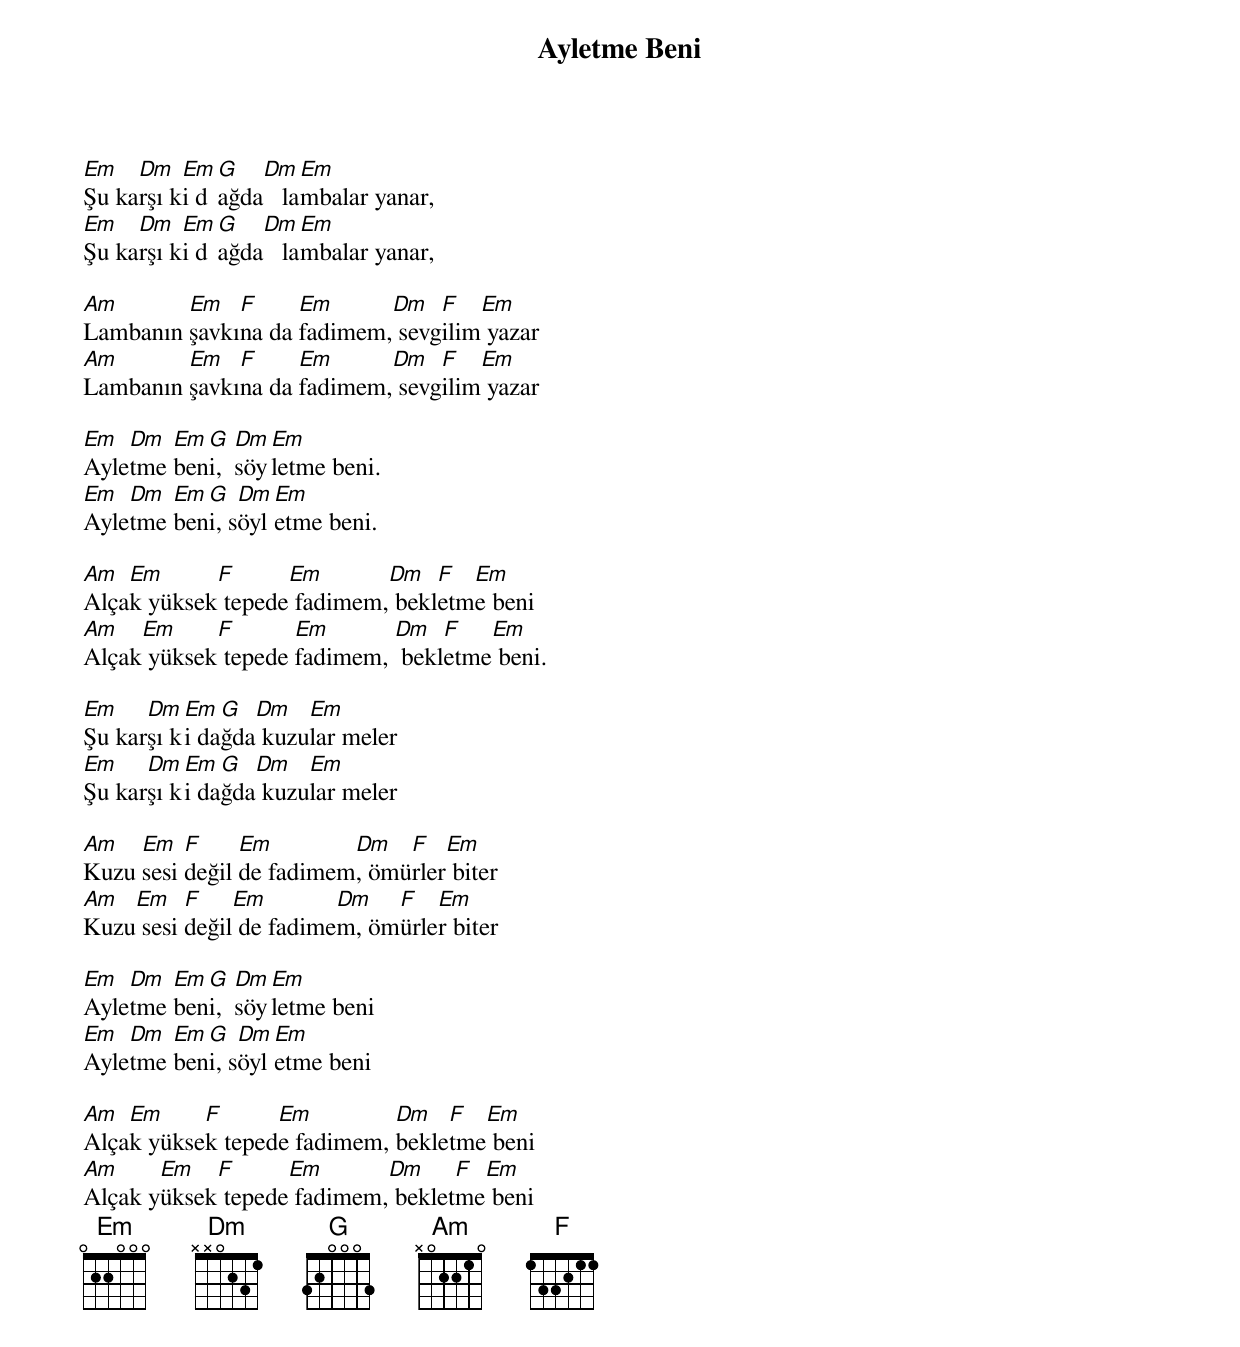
{title: Ayletme Beni}
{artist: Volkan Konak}

Em   Dm   Em G   Dm   Em
Şu karşı ki dağda   lambalar yanar,
Em   Dm   Em G   Dm   Em
Şu karşı ki dağda   lambalar yanar,

Am       Em   F     Em      Dm   F   Em
Lambanın şavkına da fadimem, sevgilim yazar
Am       Em   F     Em      Dm   F   Em
Lambanın şavkına da fadimem, sevgilim yazar

Em  Dm  Em G   Dm Em
Ayletme beni,  söyletme beni.
Em  Dm  Em G   Dm Em
Ayletme beni, söyletme beni.

Am  Em      F      Em       Dm   F  Em
Alçak yüksek tepede fadimem, bekletme beni
Am   Em     F       Em       Dm   F   Em
Alçak yüksek tepede fadimem,  bekletme beni.

Em    Dm  Em  G  Dm   Em
Şu karşı ki dağda kuzular meler
Em    Dm  Em  G  Dm   Em
Şu karşı ki dağda kuzular meler

Am   Em   F     Em        Dm   F   Em
Kuzu sesi değil de fadimem, ömürler biter
Am  Em    F    Em        Dm   F   Em
Kuzu sesi değil de fadimem, ömürler biter

Em  Dm  Em G   Dm Em
Ayletme beni,  söyletme beni
Em  Dm  Em G   Dm Em
Ayletme beni, söyletme beni

Am  Em     F      Em         Dm   F  Em
Alçak yüksek tepede fadimem, bekletme beni
Am     Em   F      Em       Dm     F Em
Alçak yüksek tepede fadimem, bekletme beni
